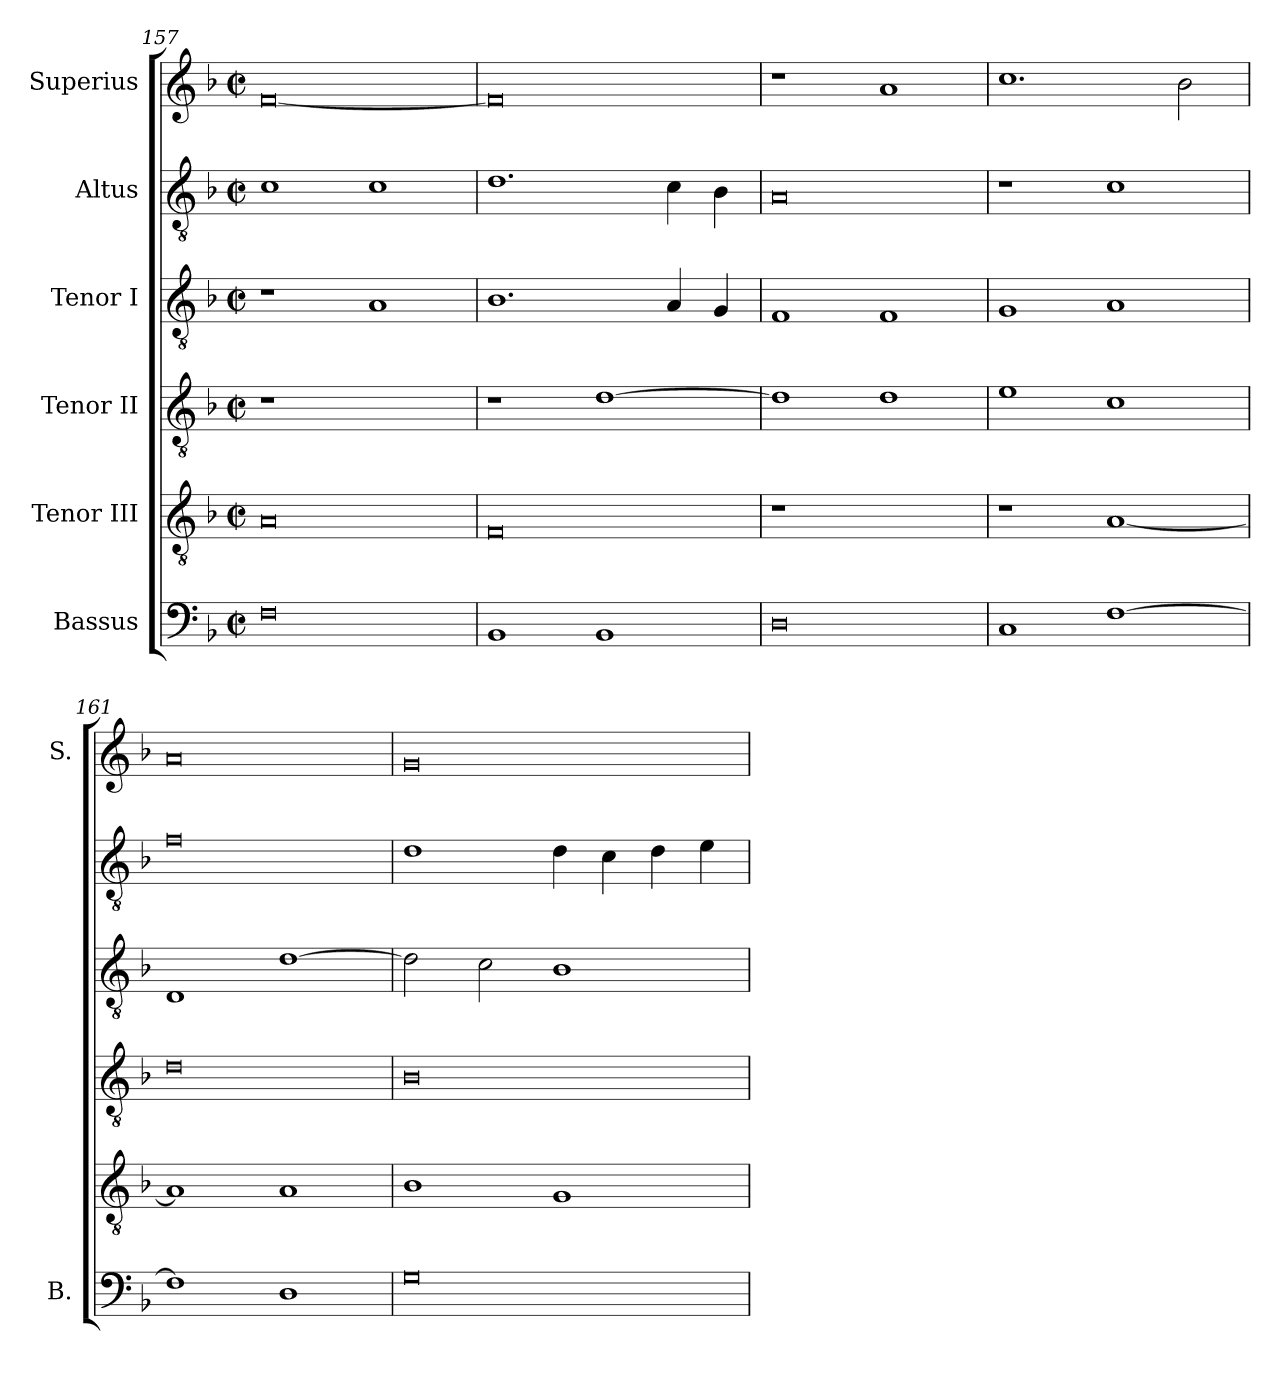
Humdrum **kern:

**kern	**kern	**kern	**kern	**kern	**kern
*part6	*part5	*part4	*part3	*part2	*part1
*staff6	*staff5	*staff4	*staff3	*staff2	*staff1
*I"Bassus	*I"Tenor III	*I"Tenor II	*I"Tenor I	*I"Altus	*I"Superius
*I'B.	*	*	*	*	*I'S.
*clefF4	*clefGv2	*clefGv2	*clefGv2	*clefGv2	*clefG2
*	*ITrd7c12	*ITrd7c12	*ITrd7c12	*ITrd7c12	*
*k[b-]	*k[b-]	*k[b-]	*k[b-]	*k[b-]	*k[b-]
*F:	*F:	*F:	*F:	*F:	*F:
*M2/2	*M2/2	*M2/2	*M2/2	*M2/2	*M2/2
*met(c|)	*met(c|)	*met(c|)	*met(c|)	*met(c|)	*met(c|)
=157	=157	=157	=157	=157	=157
!	!	!LO:N:vis=1	!	!	!
0Fi	0AAi	1r	1r	1Ci	[<0fi
.	.	1ryy	1AAi	1Ci	.
=158	=158	=158	=158	=158	=158
1BB-i	0FFi	1r	1.BB-i	1.Di	0fi]
1BB-i	.	[>1Di	.	.	.
.	.	.	4AAi/	4Ci\	.
.	.	.	4GGi/	4BB-i\	.
=159	=159	=159	=159	=159	=159
!	!LO:N:vis=1	!	!	!	!
0Di	1r	1Di]	1FFi	0AAi	1r
.	1ryy	1Di	1FFi	.	1ai
=160	=160	=160	=160	=160	=160
1Ci	1r	1Ei	1GGi	1r	1.cci
[>1Fi	[<1AAi	1Ci	1AAi	1Ci	.
.	.	.	.	.	2b-i\
=161	=161	=161	=161	=161	=161
1Fi]	1AAi]	0Di	1DDi	0Fi	0ai
1Di	1AAi	.	[>1Di	.	.
!!LO:LB:g=z
=162	=162	=162	=162	=162	=162
0Gi	1BB-i	0BB-i	2Di\]	1Di	0gi
.	.	.	2Ci\	.	.
.	1GGi	.	1BB-i	4Di\	.
.	.	.	.	4Ci\	.
.	.	.	.	4Di\	.
.	.	.	.	4Ei\	.
=	=	=	=	=	=
*-	*-	*-	*-	*-	*-
